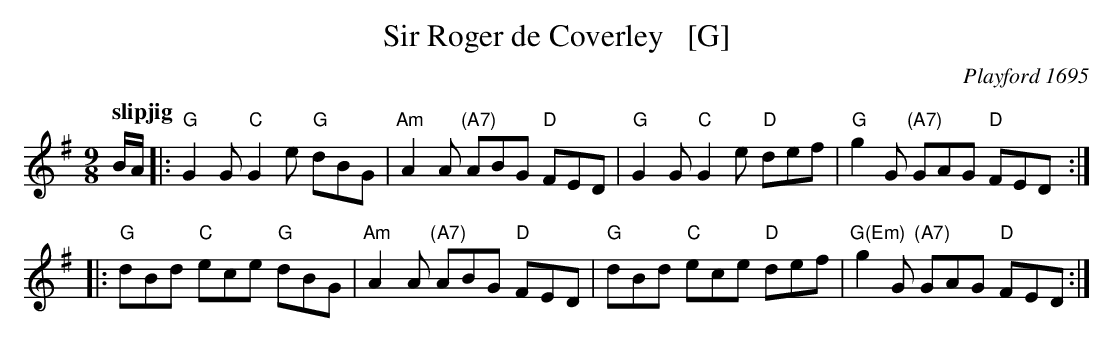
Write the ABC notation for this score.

X:1
T: Sir Roger de Coverley   [G]
O: Playford 1695
Q: "slipjig"
M: 9/8
L: 1/8
K: G
B/A/ |:\
"G"G2G "C"G2e "G"dBG | "Am"A2A "(A7)"ABG "D"FED |\
"G"G2G "C"G2e "D"def | "G"g2G "(A7)"GAG "D"FED :|
|:\
"G"dBd "C"ece "G"dBG | "Am"A2A "(A7)"ABG "D"FED |\
"G"dBd "C"ece "D"def | "G(Em)"g2G "(A7)"GAG "D"FED :|
